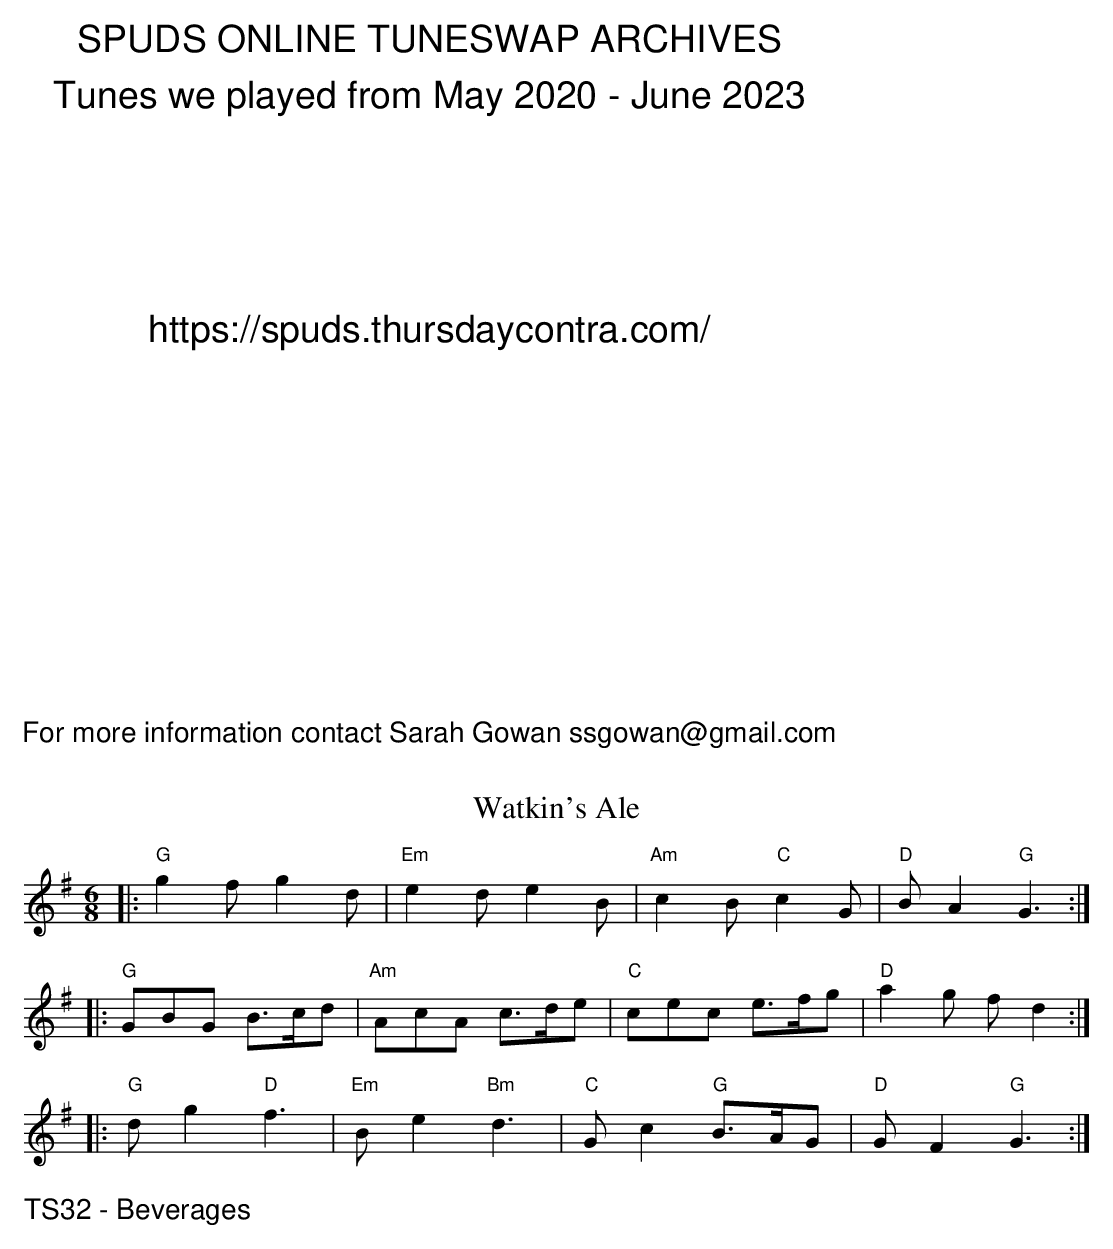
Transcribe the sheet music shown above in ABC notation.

X:1
T:Watkin's Ale
M:6/8
L:1/8
K:G
|:"G" g2 f g2 d |"Em" e2 d e2 B |"Am" c2 B "C"c2 G |"D" B A2 "G"G3 :|
|:"G" GBG B>cd |"Am" AcA c>de |"C" cec e>fg |"D" a2 g fd2 :|
|:"G" dg2 "D" f3 | "Em"Be2 "Bm"d3 |"C" Gc2 "G"B>AG |"D"  G F2 "G"G3 :|
